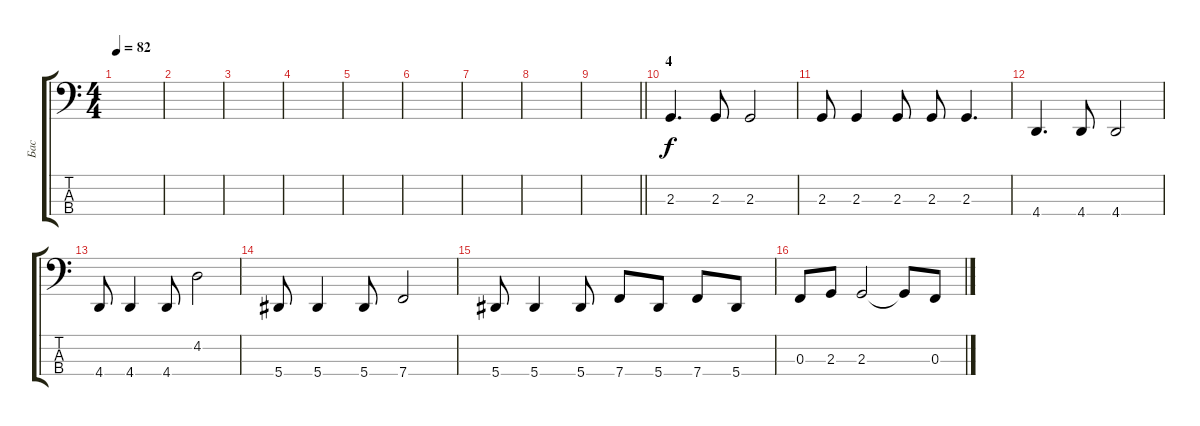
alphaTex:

\track ("Бас" "Бас") {instrument electricbasspick}
\staff {score tabs}
\tuning (Eb2 Bb1 F1 Bb0) {hide}
\ts (4 4)
\tempo 82
\clef f4
\ks c
|
|
|
|
|
|
|
|
\barLineRight lightlight
|
\section ("" "4")
2.3.4{d} 2.3.8 2.3.2 |
2.3.8 2.3.4 2.3.8 2.3.8 2.3.4{d} |
4.4.4{d} 4.4.8 4.4.2 |
4.4.8 4.4.4 4.4.8 4.2.2 |
5.4.8 5.4.4 5.4.8 7.4.2 |
5.4.8 5.4.4 5.4.8 7.4.8 5.4.8 7.4.8 5.4.8 |
0.3.8 2.3.8 2.3.2 2.3{t}.8 0.3.8
